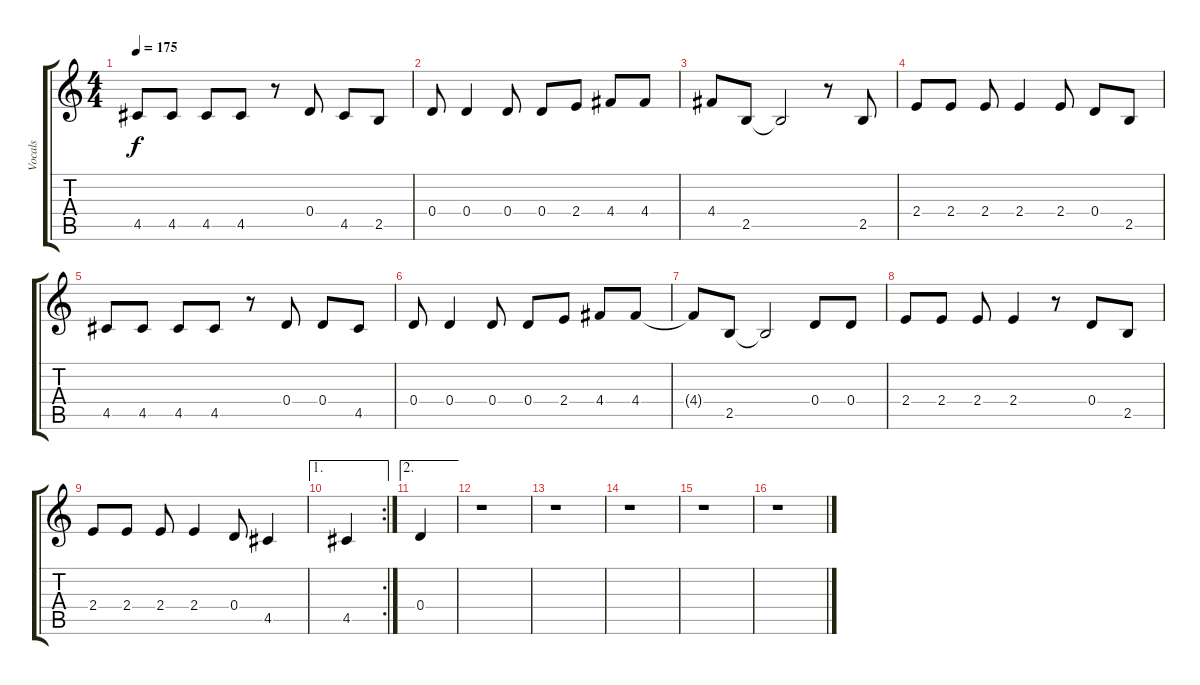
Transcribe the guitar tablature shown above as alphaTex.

\track ("Vocals" "Vocals") {instrument contrabass}
\staff {score tabs}
\tuning (E4 B3 G3 D3 A2 E2) {hide}
\ts (4 4)
\tempo 175
\clef g2
\ks c
4.5.8{dy f} 4.5.8 4.5.8 4.5.8 r.8 0.4.8 4.5.8 2.5.8 |
0.4.8 0.4.4 0.4.8 0.4.8 2.4.8 4.4.8 4.4.8 |
4.4.8 2.5.8 2.5{t}.2 r.8 2.5.8 |
2.4.8 2.4.8 2.4.8 2.4.4 2.4.8 0.4.8 2.5.8 |
4.5.8 4.5.8 4.5.8 4.5.8 r.8 0.4.8 0.4.8 4.5.8 |
0.4.8 0.4.4 0.4.8 0.4.8 2.4.8 4.4.8 4.4.8 |
4.4{t}.8 2.5.8 2.5{t}.2 0.4.8 0.4.8 |
2.4.8 2.4.8 2.4.8 2.4.4 r.8 0.4.8 2.5.8 |
2.4.8 2.4.8 2.4.8 2.4.4 0.4.8 4.5.4 |
\ae 1
\rc 2
4.5.4 |
\ae 2
0.4.4 |
r.1 |
r.1 |
r.1 |
r.1 |
r.1
